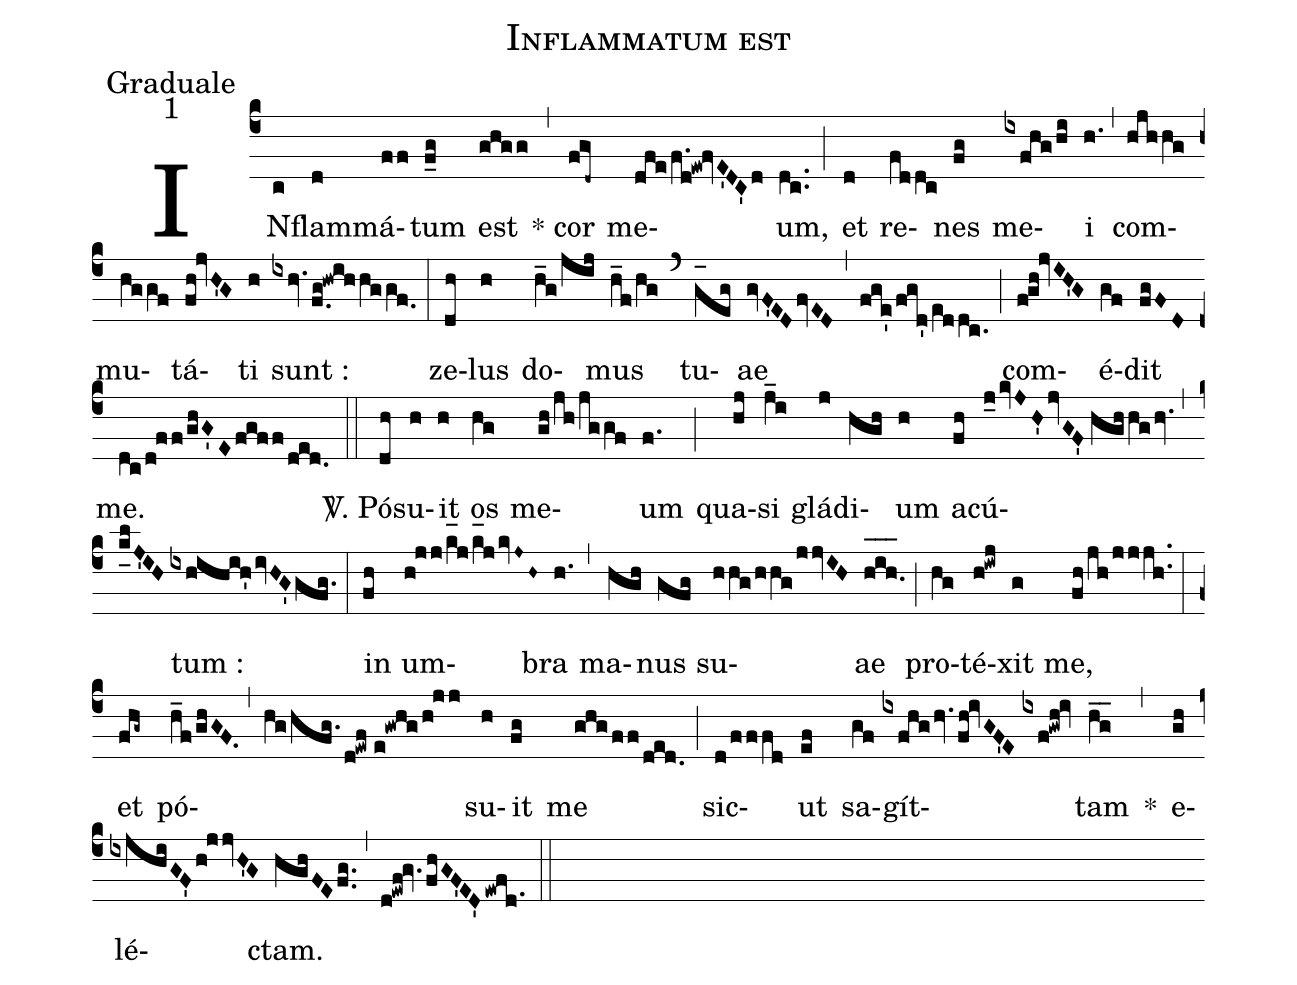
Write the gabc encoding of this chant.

name:Inflammatum est;
office-part:Graduale;
mode:1;
%%
(c4) IN(c)flam(d)má(ff)tum(f_g) est(ghgg) (,) * cor(fgd~) me(dfe/f.d!ew!fvE'DC'd)um,(dc..) (;) et(d) re(fddc)nes(fg) me(ixfhg/hi)i(h.) (,) com(hjhhg)mu(hggf)tá(fh!jvH'G)ti(h) sunt :(ixhv.f.g!hwihhggf.0) (:) ze(dh)lus(h) do(h_g/jij)mus(h_f/hg) (`) tu(g_[oh:h]eg)ae(gvF'EDfvED) (,) (fge'/fgd'/e[ll:1]ddc.) (;) com(fgh!jvIH'G)é(gf)dit(fgFD) me.(dc/d!ff/ghG'Efgff/ded.) (::) <sp>V/</sp>. Pó(dh)su(h)it(h) os(hg) me(gh/jh/jggf)um(f.) (;) qua(hj)si(j_i) glá(j)di(hgh)um(h) a(fh)cú(j_0kvJH'jvGF'//hghhghv.)(,)(k_[uh:l]lJ'IH)tum :(ixhihih'ivHG'gfg.) (:) in(fh) um(h!jj/k_[hl:1]j/k_[hl:1]jkvJ~H~)bra(h.) (,) ma(hgh)nus(gfg) su(hhg/hhg/jjvIH)ae(h_[oh:h]i_[oh:h]h._[oh:h]) (;) pro(hg)té(h!iwj)xit(g) me,(fh/jh/jjjh..) (:) et(fhg~) pó(h_f/ghGF.)(,)(hg/hfg./d!ewf//e!gwhg/h!jj)su(h)it(fg) me(ghgff/ded.) (;) sic(d/fffd)ut(ef) sa(gf)gít(ixfhghv.fh!ivGF'E//ixf!gwh!iv)tam(hg__) *(,) e(gh)lé(ixjhiGF'h!jjvH'G)ctam.(hghFEfg..) (,) (d!ewf!gv.fhGF'ED'ewfd.1) (::)
